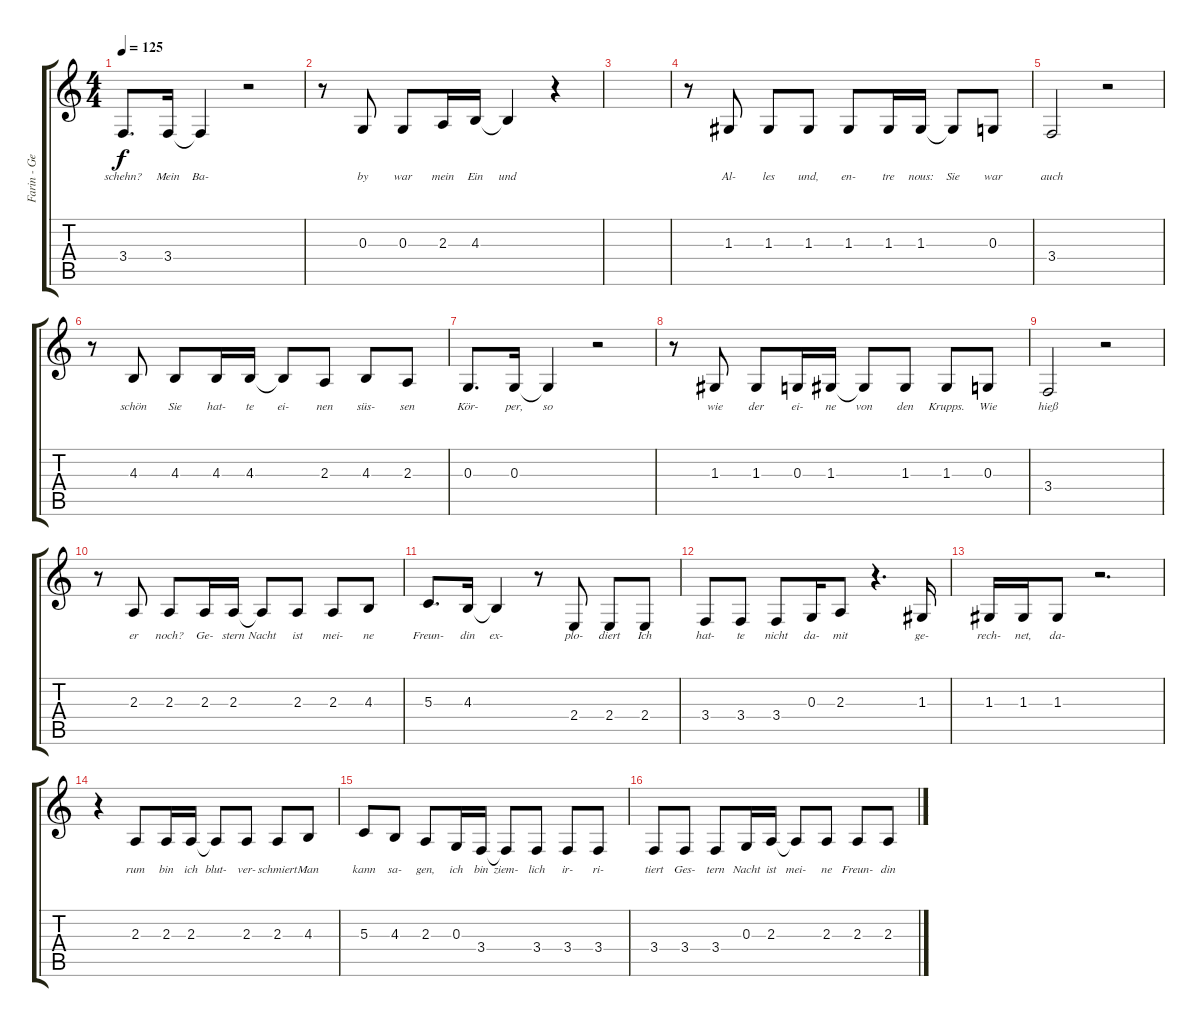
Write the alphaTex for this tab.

\track ("Farin - Gesang " "Farin - Ge") {instrument oboe}
\staff {score tabs}
\tuning (E4 B3 G3 D3 A2 E2) {hide}
\ts (4 4)
\tempo 125
\clef g2
\ks c
3.4.8{d lyrics (0 "schehn?") lyrics (1 "") lyrics (2 "") lyrics (3 "") lyrics (4 "") dy f} 3.4.16{lyrics (0 "Mein") lyrics (1 "") lyrics (2 "") lyrics (3 "") lyrics (4 "")} 3.4{t}.4{lyrics (0 "Ba-") lyrics (1 "") lyrics (2 "") lyrics (3 "") lyrics (4 "")} r.2 |
r.8 0.3.8{lyrics (0 "by") lyrics (1 "") lyrics (2 "") lyrics (3 "") lyrics (4 "")} 0.3.8{lyrics (0 "war") lyrics (1 "") lyrics (2 "") lyrics (3 "") lyrics (4 "")} 2.3.16{lyrics (0 "mein") lyrics (1 "") lyrics (2 "") lyrics (3 "") lyrics (4 "")} 4.3.16{lyrics (0 "Ein") lyrics (1 "") lyrics (2 "") lyrics (3 "") lyrics (4 "")} 4.3{t}.4{lyrics (0 "und") lyrics (1 "") lyrics (2 "") lyrics (3 "") lyrics (4 "")} r.4 |
|
r.8 1.3.8{lyrics (0 "Al-") lyrics (1 "") lyrics (2 "") lyrics (3 "") lyrics (4 "")} 1.3.8{lyrics (0 "les") lyrics (1 "") lyrics (2 "") lyrics (3 "") lyrics (4 "")} 1.3.8{lyrics (0 "und,") lyrics (1 "") lyrics (2 "") lyrics (3 "") lyrics (4 "")} 1.3.8{lyrics (0 "en-") lyrics (1 "") lyrics (2 "") lyrics (3 "") lyrics (4 "")} 1.3.16{lyrics (0 "tre") lyrics (1 "") lyrics (2 "") lyrics (3 "") lyrics (4 "")} 1.3.16{lyrics (0 "nous:") lyrics (1 "") lyrics (2 "") lyrics (3 "") lyrics (4 "")} 1.3{t}.8{lyrics (0 "Sie") lyrics (1 "") lyrics (2 "") lyrics (3 "") lyrics (4 "")} 0.3.8{lyrics (0 "war") lyrics (1 "") lyrics (2 "") lyrics (3 "") lyrics (4 "")} |
3.4.2{lyrics (0 "auch") lyrics (1 "") lyrics (2 "") lyrics (3 "") lyrics (4 "")} r.2 |
r.8 4.3.8{lyrics (0 "schön") lyrics (1 "") lyrics (2 "") lyrics (3 "") lyrics (4 "")} 4.3.8{lyrics (0 "Sie") lyrics (1 "") lyrics (2 "") lyrics (3 "") lyrics (4 "")} 4.3.16{lyrics (0 "hat-") lyrics (1 "") lyrics (2 "") lyrics (3 "") lyrics (4 "")} 4.3.16{lyrics (0 "te") lyrics (1 "") lyrics (2 "") lyrics (3 "") lyrics (4 "")} 4.3{t}.8{lyrics (0 "ei-") lyrics (1 "") lyrics (2 "") lyrics (3 "") lyrics (4 "")} 2.3.8{lyrics (0 "nen") lyrics (1 "") lyrics (2 "") lyrics (3 "") lyrics (4 "")} 4.3.8{lyrics (0 "süs-") lyrics (1 "") lyrics (2 "") lyrics (3 "") lyrics (4 "")} 2.3.8{lyrics (0 "sen") lyrics (1 "") lyrics (2 "") lyrics (3 "") lyrics (4 "")} |
0.3.8{d lyrics (0 "Kör-") lyrics (1 "") lyrics (2 "") lyrics (3 "") lyrics (4 "")} 0.3.16{lyrics (0 "per,") lyrics (1 "") lyrics (2 "") lyrics (3 "") lyrics (4 "")} 0.3{t}.4{lyrics (0 "so") lyrics (1 "") lyrics (2 "") lyrics (3 "") lyrics (4 "")} r.2 |
r.8 1.3.8{lyrics (0 "wie") lyrics (1 "") lyrics (2 "") lyrics (3 "") lyrics (4 "")} 1.3.8{lyrics (0 "der") lyrics (1 "") lyrics (2 "") lyrics (3 "") lyrics (4 "")} 0.3.16{lyrics (0 "ei-") lyrics (1 "") lyrics (2 "") lyrics (3 "") lyrics (4 "")} 1.3.16{lyrics (0 "ne") lyrics (1 "") lyrics (2 "") lyrics (3 "") lyrics (4 "")} 1.3{t}.8{lyrics (0 "von") lyrics (1 "") lyrics (2 "") lyrics (3 "") lyrics (4 "")} 1.3.8{lyrics (0 "den") lyrics (1 "") lyrics (2 "") lyrics (3 "") lyrics (4 "")} 1.3.8{lyrics (0 "Krupps.") lyrics (1 "") lyrics (2 "") lyrics (3 "") lyrics (4 "")} 0.3.8{lyrics (0 "Wie") lyrics (1 "") lyrics (2 "") lyrics (3 "") lyrics (4 "")} |
3.4.2{lyrics (0 "hieß") lyrics (1 "") lyrics (2 "") lyrics (3 "") lyrics (4 "")} r.2 |
r.8 2.3.8{lyrics (0 "er") lyrics (1 "") lyrics (2 "") lyrics (3 "") lyrics (4 "")} 2.3.8{lyrics (0 "noch?") lyrics (1 "") lyrics (2 "") lyrics (3 "") lyrics (4 "")} 2.3.16{lyrics (0 "Ge-") lyrics (1 "") lyrics (2 "") lyrics (3 "") lyrics (4 "")} 2.3.16{lyrics (0 "stern") lyrics (1 "") lyrics (2 "") lyrics (3 "") lyrics (4 "")} 2.3{t}.8{lyrics (0 "Nacht") lyrics (1 "") lyrics (2 "") lyrics (3 "") lyrics (4 "")} 2.3.8{lyrics (0 "ist") lyrics (1 "") lyrics (2 "") lyrics (3 "") lyrics (4 "")} 2.3.8{lyrics (0 "mei-") lyrics (1 "") lyrics (2 "") lyrics (3 "") lyrics (4 "")} 4.3.8{lyrics (0 "ne") lyrics (1 "") lyrics (2 "") lyrics (3 "") lyrics (4 "")} |
5.3.8{d lyrics (0 "Freun-") lyrics (1 "") lyrics (2 "") lyrics (3 "") lyrics (4 "")} 4.3.16{lyrics (0 "din") lyrics (1 "") lyrics (2 "") lyrics (3 "") lyrics (4 "")} 4.3{t}.4{lyrics (0 "ex-") lyrics (1 "") lyrics (2 "") lyrics (3 "") lyrics (4 "")} r.8 2.4.8{lyrics (0 "plo-") lyrics (1 "") lyrics (2 "") lyrics (3 "") lyrics (4 "")} 2.4.8{lyrics (0 "diert") lyrics (1 "") lyrics (2 "") lyrics (3 "") lyrics (4 "")} 2.4.8{lyrics (0 "Ich") lyrics (1 "") lyrics (2 "") lyrics (3 "") lyrics (4 "")} |
3.4.8{lyrics (0 "hat-") lyrics (1 "") lyrics (2 "") lyrics (3 "") lyrics (4 "")} 3.4.8{lyrics (0 "te") lyrics (1 "") lyrics (2 "") lyrics (3 "") lyrics (4 "")} 3.4.8{lyrics (0 "nicht") lyrics (1 "") lyrics (2 "") lyrics (3 "") lyrics (4 "")} 0.3.16{lyrics (0 "da-") lyrics (1 "") lyrics (2 "") lyrics (3 "") lyrics (4 "")} 2.3.8{lyrics (0 "mit") lyrics (1 "") lyrics (2 "") lyrics (3 "") lyrics (4 "")} r.4{d} 1.3.16{lyrics (0 "ge-") lyrics (1 "") lyrics (2 "") lyrics (3 "") lyrics (4 "")} |
1.3.16{lyrics (0 "rech-") lyrics (1 "") lyrics (2 "") lyrics (3 "") lyrics (4 "")} 1.3.16{lyrics (0 "net,") lyrics (1 "") lyrics (2 "") lyrics (3 "") lyrics (4 "")} 1.3.8{lyrics (0 "da-") lyrics (1 "") lyrics (2 "") lyrics (3 "") lyrics (4 "")} r.2{d} |
r.4 2.3.8{lyrics (0 "rum") lyrics (1 "") lyrics (2 "") lyrics (3 "") lyrics (4 "")} 2.3.16{lyrics (0 "bin") lyrics (1 "") lyrics (2 "") lyrics (3 "") lyrics (4 "")} 2.3.16{lyrics (0 "ich") lyrics (1 "") lyrics (2 "") lyrics (3 "") lyrics (4 "")} 2.3{t}.8{lyrics (0 "blut-") lyrics (1 "") lyrics (2 "") lyrics (3 "") lyrics (4 "")} 2.3.8{lyrics (0 "ver-") lyrics (1 "") lyrics (2 "") lyrics (3 "") lyrics (4 "")} 2.3.8{lyrics (0 "schmiert") lyrics (1 "") lyrics (2 "") lyrics (3 "") lyrics (4 "")} 4.3.8{lyrics (0 "Man") lyrics (1 "") lyrics (2 "") lyrics (3 "") lyrics (4 "")} |
5.3.8{lyrics (0 "kann") lyrics (1 "") lyrics (2 "") lyrics (3 "") lyrics (4 "")} 4.3.8{lyrics (0 "sa-") lyrics (1 "") lyrics (2 "") lyrics (3 "") lyrics (4 "")} 2.3.8{lyrics (0 "gen,") lyrics (1 "") lyrics (2 "") lyrics (3 "") lyrics (4 "")} 0.3.16{lyrics (0 "ich") lyrics (1 "") lyrics (2 "") lyrics (3 "") lyrics (4 "")} 3.4.16{lyrics (0 "bin") lyrics (1 "") lyrics (2 "") lyrics (3 "") lyrics (4 "")} 3.4{t}.8{lyrics (0 "ziem-") lyrics (1 "") lyrics (2 "") lyrics (3 "") lyrics (4 "")} 3.4.8{lyrics (0 "lich") lyrics (1 "") lyrics (2 "") lyrics (3 "") lyrics (4 "")} 3.4.8{lyrics (0 "ir-") lyrics (1 "") lyrics (2 "") lyrics (3 "") lyrics (4 "")} 3.4.8{lyrics (0 "ri-") lyrics (1 "") lyrics (2 "") lyrics (3 "") lyrics (4 "")} |
3.4.8{lyrics (0 "tiert") lyrics (1 "") lyrics (2 "") lyrics (3 "") lyrics (4 "")} 3.4.8{lyrics (0 "Ges-") lyrics (1 "") lyrics (2 "") lyrics (3 "") lyrics (4 "")} 3.4.8{lyrics (0 "tern") lyrics (1 "") lyrics (2 "") lyrics (3 "") lyrics (4 "")} 0.3.16{lyrics (0 "Nacht") lyrics (1 "") lyrics (2 "") lyrics (3 "") lyrics (4 "")} 2.3.16{lyrics (0 "ist") lyrics (1 "") lyrics (2 "") lyrics (3 "") lyrics (4 "")} 2.3{t}.8{lyrics (0 "mei-") lyrics (1 "") lyrics (2 "") lyrics (3 "") lyrics (4 "")} 2.3.8{lyrics (0 "ne") lyrics (1 "") lyrics (2 "") lyrics (3 "") lyrics (4 "")} 2.3.8{lyrics (0 "Freun-") lyrics (1 "") lyrics (2 "") lyrics (3 "") lyrics (4 "")} 2.3.8{lyrics (0 "din") lyrics (1 "") lyrics (2 "") lyrics (3 "") lyrics (4 "")}
